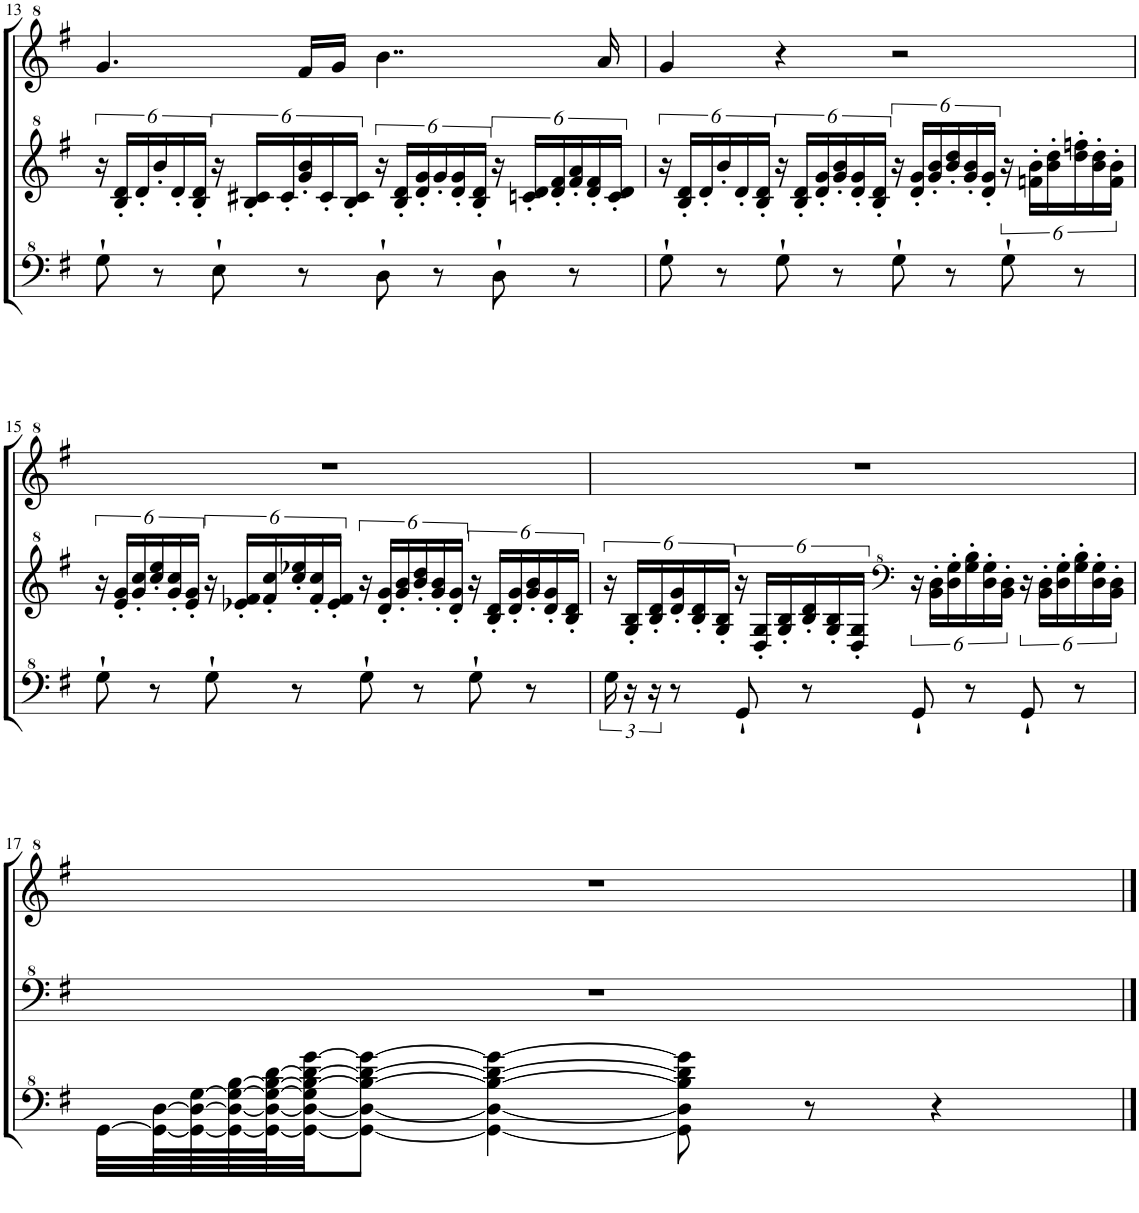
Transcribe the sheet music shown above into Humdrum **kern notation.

**kern	**kern	**kern
*part1	*part1	*part1
*staff3	*staff2	*staff1
*I"Model III	*	*
!!LO:PB:g=z
*clefF^4	*clefG^2	*clefG^2
*k[f#]	*k[f#]	*k[f#]
*M4/4	*M4/4	*M4/4
=13	=13	=13
8g`\	24r	4.gg/
.	24b/' 24dd/'LL	.
.	24dd'/	.
8r	24bb'/	.
.	24dd'/	.
.	24b/' 24dd/'JJ	.
8e`\	24r	.
.	24b/' 24cc#X/'LL	.
.	24cc#'/	.
8r	24gg/' 24bb/'	16ff#/LL
.	24cc#'/	.
.	.	16gg/JJ
.	24b/' 24cc#/'JJ	.
8d`\	24r	4..bb\
.	24b/' 24dd/'LL	.
.	24dd/' 24gg/'	.
8r	24gg'/	.
.	24dd/' 24gg/'	.
.	24b/' 24dd/'JJ	.
8d`\	24r	.
.	24ccn/' 24dd/'LL	.
.	24dd/' 24ff#/'	.
8r	24ff#/' 24aa/'	.
.	24dd/' 24ff#/'	.
.	.	16aa/
.	24cc/' 24dd/'JJ	.
=14	=14	=14
8g`\	24r	4gg/
.	24b/' 24dd/'LL	.
.	24dd'/	.
8r	24bb'/	.
.	24dd'/	.
.	24b/' 24dd/'JJ	.
8g`\	24r	4r
.	24b/' 24dd/'LL	.
.	24dd/' 24gg/'	.
8r	24gg/' 24bb/'	.
.	24dd/' 24gg/'	.
.	24b/' 24dd/'JJ	.
8g`\	24r	2r
.	24dd/' 24gg/'LL	.
.	24gg/' 24bb/'	.
8r	24bb/' 24ddd/'	.
.	24gg/' 24bb/'	.
.	24dd/' 24gg/'JJ	.
8g`\	24r	.
.	24ffn\' 24bb\'LL	.
.	24bb\' 24ddd\'	.
8r	24ddd\' 24fffn\'	.
.	24bb\' 24ddd\'	.
.	24ff\' 24bb\'JJ	.
!!LO:LB:g=z
=15	=15	=15
8g`\	24r	1r
.	24ee/' 24gg/'LL	.
.	24gg/' 24ccc/'	.
8r	24ccc/' 24eee/'	.
.	24gg/' 24ccc/'	.
.	24ee/' 24gg/'JJ	.
8g`\	24r	.
.	24ee-X/' 24ff#/'LL	.
.	24ff#/' 24ccc/'	.
8r	24ccc/' 24eee-X/'	.
.	24ff#/' 24ccc/'	.
.	24ee-/' 24ff#/'JJ	.
8g`\	24r	.
.	24dd/' 24gg/'LL	.
.	24gg/' 24bb/'	.
8r	24bb/' 24ddd/'	.
.	24gg/' 24bb/'	.
.	24dd/' 24gg/'JJ	.
8g`\	24r	.
.	24b/' 24dd/'LL	.
.	24dd/' 24gg/'	.
8r	24gg/' 24bb/'	.
.	24dd/' 24gg/'	.
.	24b/' 24dd/'JJ	.
=16	=16	=16
24g\	24r	1r
24r	24g/' 24b/'LL	.
24r	24b/' 24dd/'	.
8r	24dd/' 24gg/'	.
.	24b/' 24dd/'	.
.	24g/' 24b/'JJ	.
8G`/	24r	.
.	24d/' 24g/'LL	.
.	24g/' 24b/'	.
8r	24b/' 24dd/'	.
.	24g/' 24b/'	.
.	24d/' 24g/'JJ	.
*	*clefF^4	*
8G`/	24r	.
.	24B\' 24d\'LL	.
.	24d\' 24g\'	.
8r	24g\' 24b\'	.
.	24d\' 24g\'	.
.	24B\' 24d\'JJ	.
8G`/	24r	.
.	24B\' 24d\'LL	.
.	24d\' 24g\'	.
8r	24g\' 24b\'	.
.	24d\' 24g\'	.
.	24B\' 24d\'JJ	.
!!LO:LB:g=z
=17	=17	=17
[32G\LLL	1r	1r
64G\_ [64d\L	.	.
64G\_ 64d\_ [64g\	.	.
64G\_ 64d\_ 64g\_ [64b\	.	.
64G\_ 64d\_ 64g\_ 64b\_ [64dd\J	.	.
32G\_ 32d\_ 32g\] 32b\_ 32dd\_ [32gg\JJ	.	.
8G\_ 8d\_ 8b\_ 8dd\_ 8gg\_J	.	.
4G\_ 4d\_ 4b\_ 4dd\_ 4gg\_	.	.
8G\] 8d\] 8b\] 8dd\] 8gg\]	.	.
8r	.	.
4r	.	.
==	==	==
*-	*-	*-
